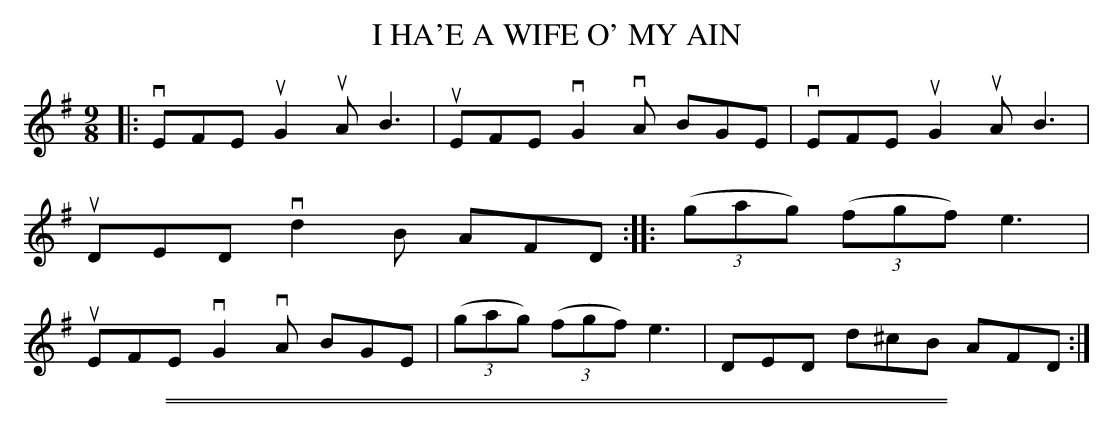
X:1
T: I HA'E A WIFE O' MY AIN
M: 9/8
L: 1/8
K: Em
|:\
vEFE uG2uA B3 | uEFE vG2vA BGE |\
vEFE uG2uA B3 | uDED vd2B AFD ::\
(3(gag) (3(fgf) e3 | uEFE vG2vA BGE |\
(3(gag) (3(fgf) e3 | DED d^cB AFD :|
